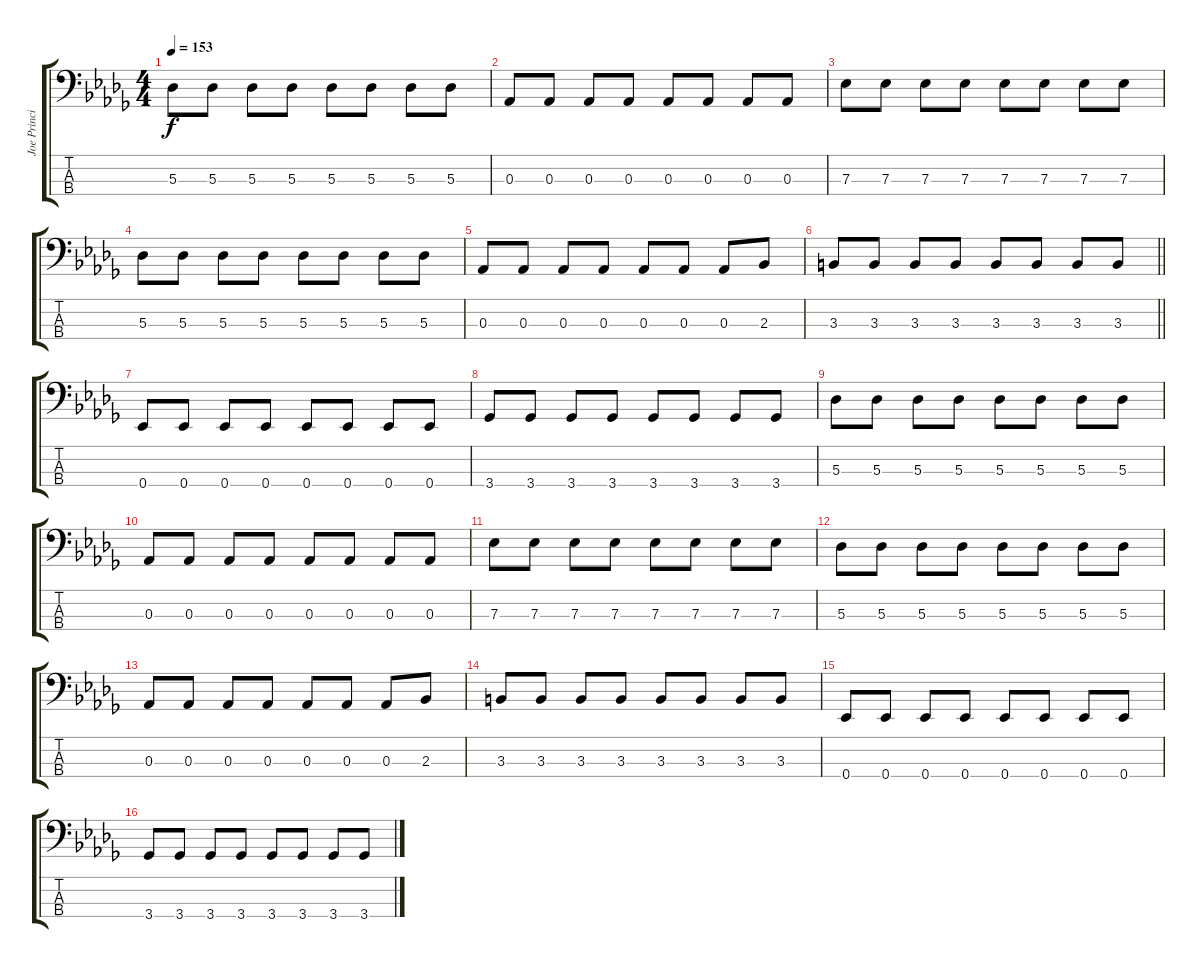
\track ("Joe Principe" "Joe Princi") {instrument electricbasspick}
\staff {score tabs}
\tuning (Gb2 Db2 Ab1 Eb1) {hide}
\ts (4 4)
\tempo 153
\clef f4
\ks db
5.3.8{dy f} 5.3.8 5.3.8 5.3.8 5.3.8 5.3.8 5.3.8 5.3.8 |
0.3.8 0.3.8 0.3.8 0.3.8 0.3.8 0.3.8 0.3.8 0.3.8 |
7.3.8 7.3.8 7.3.8 7.3.8 7.3.8 7.3.8 7.3.8 7.3.8 |
5.3.8 5.3.8 5.3.8 5.3.8 5.3.8 5.3.8 5.3.8 5.3.8 |
0.3.8 0.3.8 0.3.8 0.3.8 0.3.8 0.3.8 0.3.8 2.3.8 |
\barLineRight lightlight
3.3.8 3.3.8 3.3.8 3.3.8 3.3.8 3.3.8 3.3.8 3.3.8 |
0.4.8 0.4.8 0.4.8 0.4.8 0.4.8 0.4.8 0.4.8 0.4.8 |
3.4.8 3.4.8 3.4.8 3.4.8 3.4.8 3.4.8 3.4.8 3.4.8 |
5.3.8 5.3.8 5.3.8 5.3.8 5.3.8 5.3.8 5.3.8 5.3.8 |
0.3.8 0.3.8 0.3.8 0.3.8 0.3.8 0.3.8 0.3.8 0.3.8 |
7.3.8 7.3.8 7.3.8 7.3.8 7.3.8 7.3.8 7.3.8 7.3.8 |
5.3.8 5.3.8 5.3.8 5.3.8 5.3.8 5.3.8 5.3.8 5.3.8 |
0.3.8 0.3.8 0.3.8 0.3.8 0.3.8 0.3.8 0.3.8 2.3.8 |
3.3.8 3.3.8 3.3.8 3.3.8 3.3.8 3.3.8 3.3.8 3.3.8 |
0.4.8 0.4.8 0.4.8 0.4.8 0.4.8 0.4.8 0.4.8 0.4.8 |
3.4.8 3.4.8 3.4.8 3.4.8 3.4.8 3.4.8 3.4.8 3.4.8
